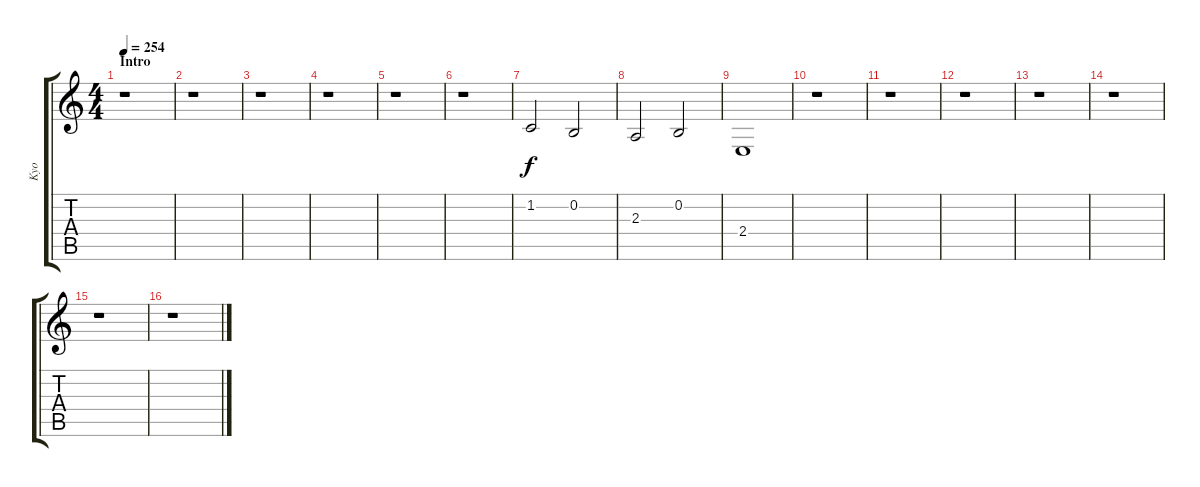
\track ("Kyo" "Kyo") {instrument altosax}
\staff {score tabs}
\tuning (E4 B3 G3 D3 A2 E2) {hide}
\ts (4 4)
\section ("" "Intro")
\tempo 254
\clef g2
\ks c
r.1{dy f instrument altosax} |
r.1 |
r.1 |
r.1 |
r.1 |
r.1 |
1.2.2 0.2.2 |
2.3.2 0.2.2 |
2.4.1 |
r.1 |
r.1 |
r.1 |
r.1 |
r.1 |
r.1 |
r.1
